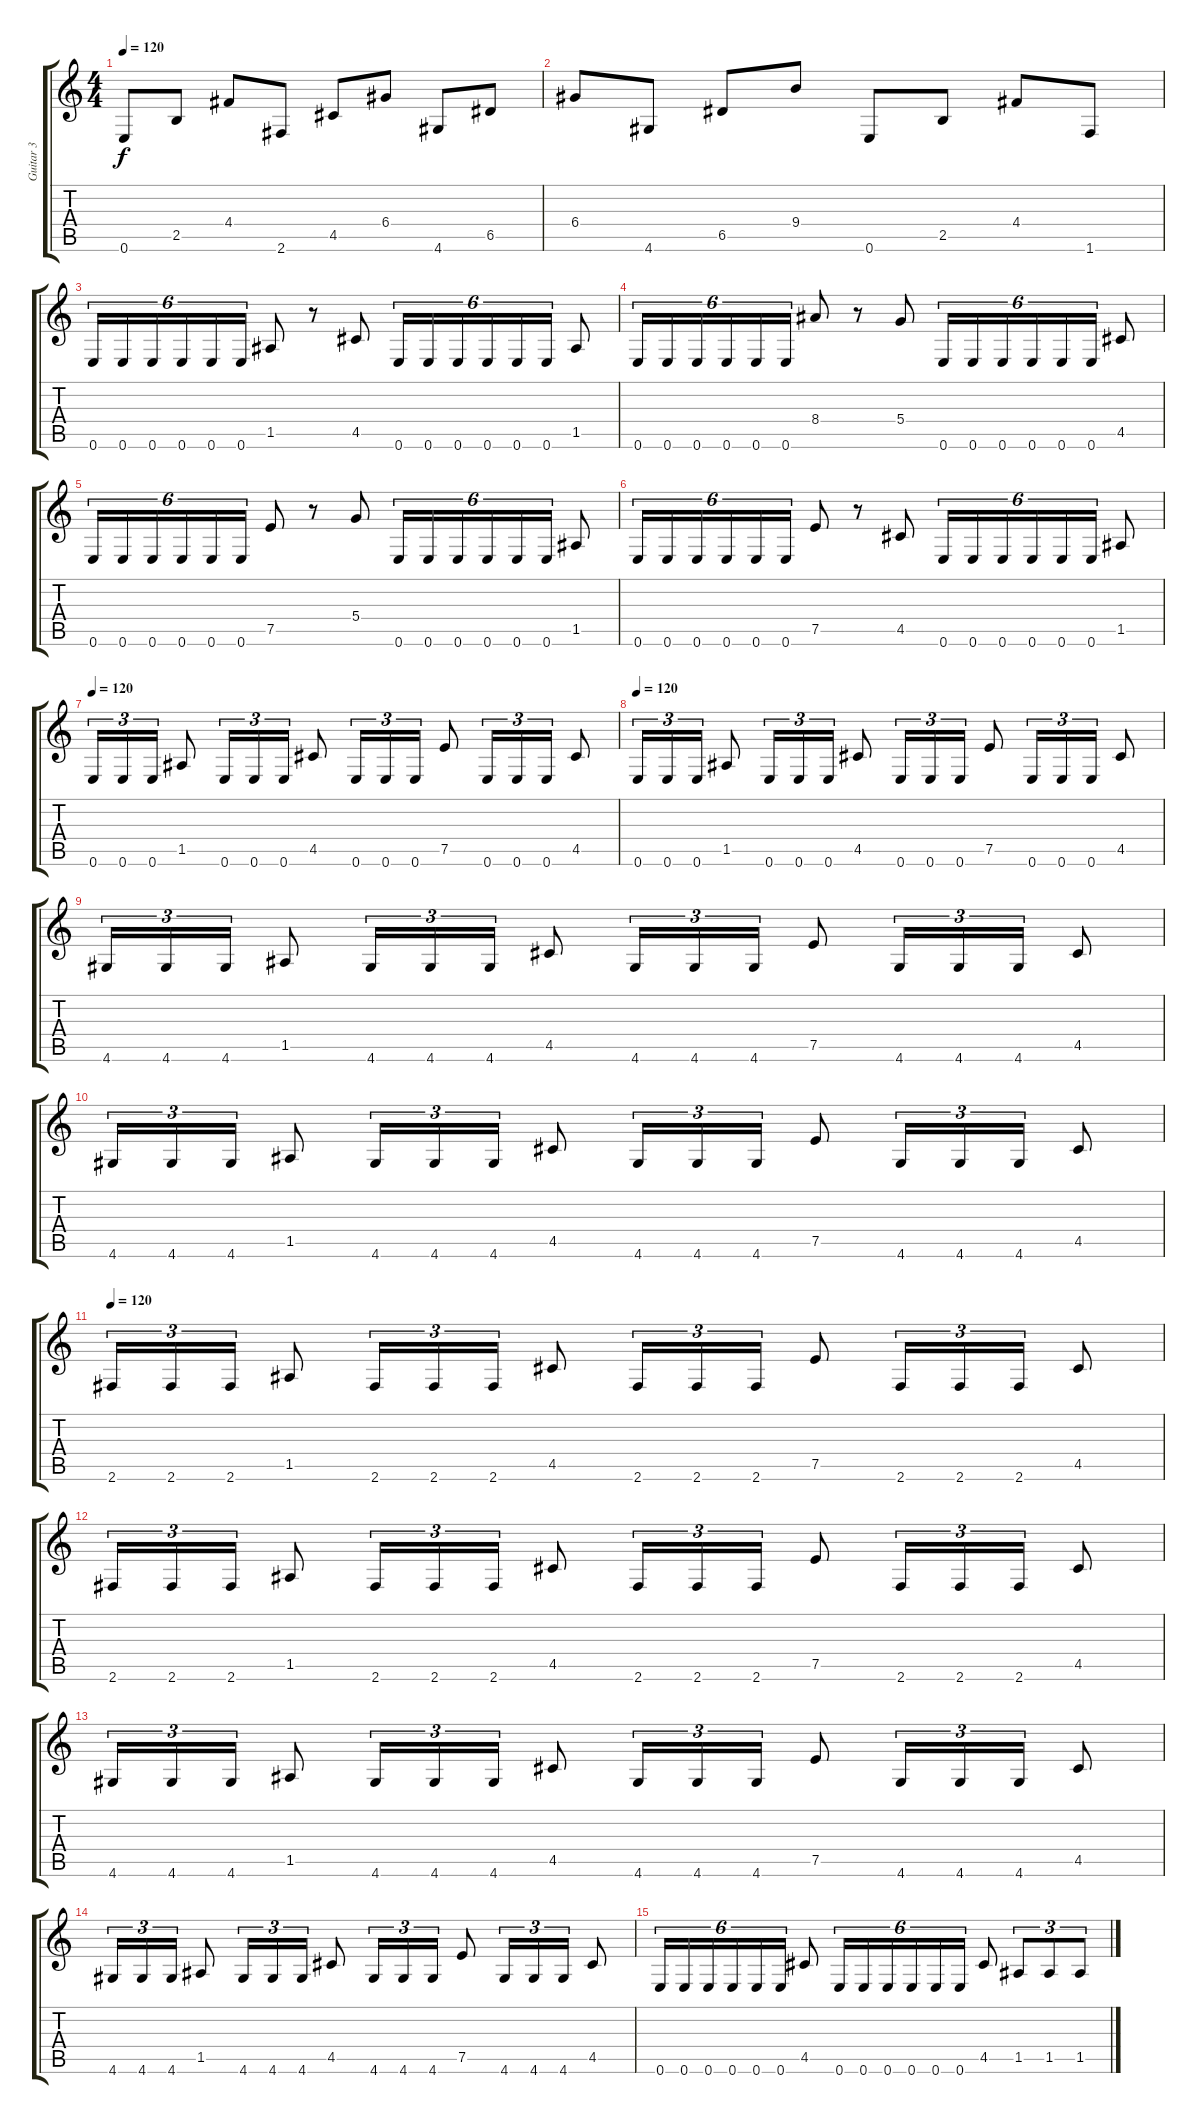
\track ("Guitar 3" "Guitar 3") {instrument overdrivenguitar}
\staff {score tabs}
\tuning (E4 B3 G3 D3 A2 E2) {hide}
\ts (4 4)
\tempo 120
\clef g2
\ks c
0.6.8{dy f} 2.5.8 4.4.8 2.6.8 4.5.8 6.4.8 4.6.8 6.5.8 |
6.4.8 4.6.8 6.5.8 9.4.8 0.6.8 2.5.8 4.4.8 1.6.8 |
0.6.16{tu (6 4)} 0.6.16{tu (6 4)} 0.6.16{tu (6 4)} 0.6.16{tu (6 4)} 0.6.16{tu (6 4)} 0.6.16{tu (6 4)} 1.5.8 r.8 4.5.8 0.6.16{tu (6 4)} 0.6.16{tu (6 4)} 0.6.16{tu (6 4)} 0.6.16{tu (6 4)} 0.6.16{tu (6 4)} 0.6.16{tu (6 4)} 1.5.8 |
0.6.16{tu (6 4)} 0.6.16{tu (6 4)} 0.6.16{tu (6 4)} 0.6.16{tu (6 4)} 0.6.16{tu (6 4)} 0.6.16{tu (6 4)} 8.4.8 r.8 5.4.8 0.6.16{tu (6 4)} 0.6.16{tu (6 4)} 0.6.16{tu (6 4)} 0.6.16{tu (6 4)} 0.6.16{tu (6 4)} 0.6.16{tu (6 4)} 4.5.8 |
0.6.16{tu (6 4)} 0.6.16{tu (6 4)} 0.6.16{tu (6 4)} 0.6.16{tu (6 4)} 0.6.16{tu (6 4)} 0.6.16{tu (6 4)} 7.5.8 r.8 5.4.8 0.6.16{tu (6 4)} 0.6.16{tu (6 4)} 0.6.16{tu (6 4)} 0.6.16{tu (6 4)} 0.6.16{tu (6 4)} 0.6.16{tu (6 4)} 1.5.8 |
0.6.16{tu (6 4)} 0.6.16{tu (6 4)} 0.6.16{tu (6 4)} 0.6.16{tu (6 4)} 0.6.16{tu (6 4)} 0.6.16{tu (6 4)} 7.5.8 r.8 4.5.8 0.6.16{tu (6 4)} 0.6.16{tu (6 4)} 0.6.16{tu (6 4)} 0.6.16{tu (6 4)} 0.6.16{tu (6 4)} 0.6.16{tu (6 4)} 1.5.8 |
\tempo 120
0.6.16{tu (3 2)} 0.6.16{tu (3 2)} 0.6.16{tu (3 2)} 1.5.8 0.6.16{tu (3 2)} 0.6.16{tu (3 2)} 0.6.16{tu (3 2)} 4.5.8 0.6.16{tu (3 2)} 0.6.16{tu (3 2)} 0.6.16{tu (3 2)} 7.5.8 0.6.16{tu (3 2)} 0.6.16{tu (3 2)} 0.6.16{tu (3 2)} 4.5.8 |
\tempo 120
0.6.16{tu (3 2)} 0.6.16{tu (3 2)} 0.6.16{tu (3 2)} 1.5.8 0.6.16{tu (3 2)} 0.6.16{tu (3 2)} 0.6.16{tu (3 2)} 4.5.8 0.6.16{tu (3 2)} 0.6.16{tu (3 2)} 0.6.16{tu (3 2)} 7.5.8 0.6.16{tu (3 2)} 0.6.16{tu (3 2)} 0.6.16{tu (3 2)} 4.5.8 |
4.6.16{tu (3 2)} 4.6.16{tu (3 2)} 4.6.16{tu (3 2)} 1.5.8 4.6.16{tu (3 2)} 4.6.16{tu (3 2)} 4.6.16{tu (3 2)} 4.5.8 4.6.16{tu (3 2)} 4.6.16{tu (3 2)} 4.6.16{tu (3 2)} 7.5.8 4.6.16{tu (3 2)} 4.6.16{tu (3 2)} 4.6.16{tu (3 2)} 4.5.8 |
4.6.16{tu (3 2)} 4.6.16{tu (3 2)} 4.6.16{tu (3 2)} 1.5.8 4.6.16{tu (3 2)} 4.6.16{tu (3 2)} 4.6.16{tu (3 2)} 4.5.8 4.6.16{tu (3 2)} 4.6.16{tu (3 2)} 4.6.16{tu (3 2)} 7.5.8 4.6.16{tu (3 2)} 4.6.16{tu (3 2)} 4.6.16{tu (3 2)} 4.5.8 |
\tempo 120
2.6.16{tu (3 2)} 2.6.16{tu (3 2)} 2.6.16{tu (3 2)} 1.5.8 2.6.16{tu (3 2)} 2.6.16{tu (3 2)} 2.6.16{tu (3 2)} 4.5.8 2.6.16{tu (3 2)} 2.6.16{tu (3 2)} 2.6.16{tu (3 2)} 7.5.8 2.6.16{tu (3 2)} 2.6.16{tu (3 2)} 2.6.16{tu (3 2)} 4.5.8 |
2.6.16{tu (3 2)} 2.6.16{tu (3 2)} 2.6.16{tu (3 2)} 1.5.8 2.6.16{tu (3 2)} 2.6.16{tu (3 2)} 2.6.16{tu (3 2)} 4.5.8 2.6.16{tu (3 2)} 2.6.16{tu (3 2)} 2.6.16{tu (3 2)} 7.5.8 2.6.16{tu (3 2)} 2.6.16{tu (3 2)} 2.6.16{tu (3 2)} 4.5.8 |
4.6.16{tu (3 2)} 4.6.16{tu (3 2)} 4.6.16{tu (3 2)} 1.5.8 4.6.16{tu (3 2)} 4.6.16{tu (3 2)} 4.6.16{tu (3 2)} 4.5.8 4.6.16{tu (3 2)} 4.6.16{tu (3 2)} 4.6.16{tu (3 2)} 7.5.8 4.6.16{tu (3 2)} 4.6.16{tu (3 2)} 4.6.16{tu (3 2)} 4.5.8 |
4.6.16{tu (3 2)} 4.6.16{tu (3 2)} 4.6.16{tu (3 2)} 1.5.8 4.6.16{tu (3 2)} 4.6.16{tu (3 2)} 4.6.16{tu (3 2)} 4.5.8 4.6.16{tu (3 2)} 4.6.16{tu (3 2)} 4.6.16{tu (3 2)} 7.5.8 4.6.16{tu (3 2)} 4.6.16{tu (3 2)} 4.6.16{tu (3 2)} 4.5.8 |
0.6.16{tu (6 4)} 0.6.16{tu (6 4)} 0.6.16{tu (6 4)} 0.6.16{tu (6 4)} 0.6.16{tu (6 4)} 0.6.16{tu (6 4)} 4.5.8 0.6.16{tu (6 4)} 0.6.16{tu (6 4)} 0.6.16{tu (6 4)} 0.6.16{tu (6 4)} 0.6.16{tu (6 4)} 0.6.16{tu (6 4)} 4.5.8 1.5.8{tu (3 2)} 1.5.8{tu (3 2)} 1.5.8{tu (3 2)}
